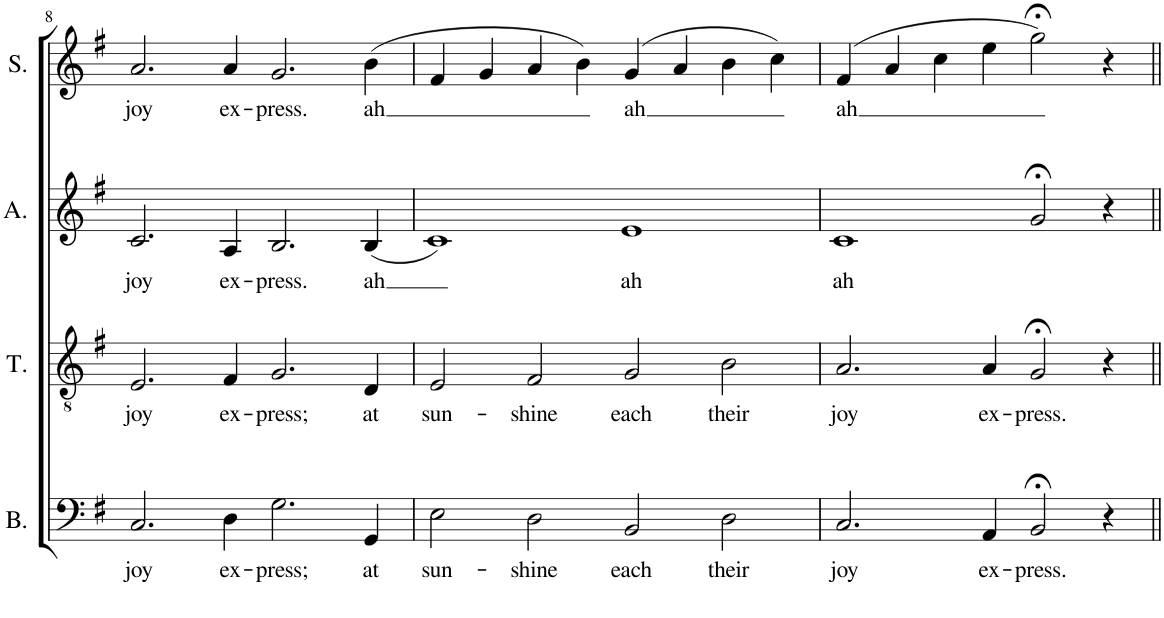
**kern	**text	**kern	**text	**kern	**text	**kern	**text
*part4	*part4	*part3	*part3	*part2	*part2	*part1	*part1
*staff4	*staff4	*staff3	*staff3	*staff2	*staff2	*staff1	*staff1
*I"Bass	*	*I"Tenor	*	*I"Alto	*	*I"Soprano	*
*I'B.	*	*I'T.	*	*I'A.	*	*I'S.	*
!!LO:PB:g=z
*clefF4	*	*clefGv2	*	*clefG2	*	*clefG2	*
*k[f#]	*	*k[f#]	*	*k[f#]	*	*k[f#]	*
*M4/2	*	*M4/2	*	*M4/2	*	*M4/2	*
=8	=8	=8	=8	=8	=8	=8	=8
!	!LO:LY:b	!	!LO:LY:b	!	!LO:LY:b	!	!LO:LY:b
2.C/	joy	2.E/	joy	2.c/	joy	2.a/	joy
!	!LO:LY:b	!	!LO:LY:b	!	!LO:LY:b	!	!LO:LY:b
4D\	ex-	4F#/	ex-	4A/	ex-	4a/	ex-
!	!LO:LY:b	!	!LO:LY:b	!	!LO:LY:b	!	!LO:LY:b
2.G\	-press;	2.G/	-press;	2.B/	-press.	2.g/	-press.
!	!LO:LY:b	!	!LO:LY:b	!	!LO:LY:b	!	!LO:LY:b
4GG/	at	4D/	at	(4B/	ah	(4b\	ah
=9	=9	=9	=9	=9	=9	=9	=9
!	!LO:LY:b	!	!LO:LY:b	!	!	!	!
2E\	sun-	2E/	sun-	1c)	.	4f#/	.
.	.	.	.	.	.	4g/	.
!	!LO:LY:b	!	!LO:LY:b	!	!	!	!
2D\	-shine	2F#/	-shine	.	.	4a/	.
.	.	.	.	.	.	4b\)	.
!	!LO:LY:b	!	!LO:LY:b	!	!LO:LY:b	!	!LO:LY:b
2BB/	each	2G/	each	1e	ah	(4g/	ah
.	.	.	.	.	.	4a/	.
!	!LO:LY:b	!	!LO:LY:b	!	!	!	!
2D\	their	2B\	their	.	.	4b\	.
.	.	.	.	.	.	4cc\)	.
=10	=10	=10	=10	=10	=10	=10	=10
!	!LO:LY:b	!	!LO:LY:b	!	!LO:LY:b	!	!LO:LY:b
2.C/	joy	2.A/	joy	1c	ah	(4f#/	ah
.	.	.	.	.	.	4a/	.
.	.	.	.	.	.	4cc\	.
!	!LO:LY:b	!	!LO:LY:b	!	!	!	!
4AA/	ex-	4A/	ex-	.	.	4ee\	.
!	!LO:LY:b	!	!LO:LY:b	!	!	!	!
2BB;</	-press.	2G;</	-press.	2g;</	.	2gg;<\)	.
4r	.	4r	.	4r	.	4r	.
=||	=||	=||	=||	=||	=||	=||	=||
*-	*-	*-	*-	*-	*-	*-	*-
